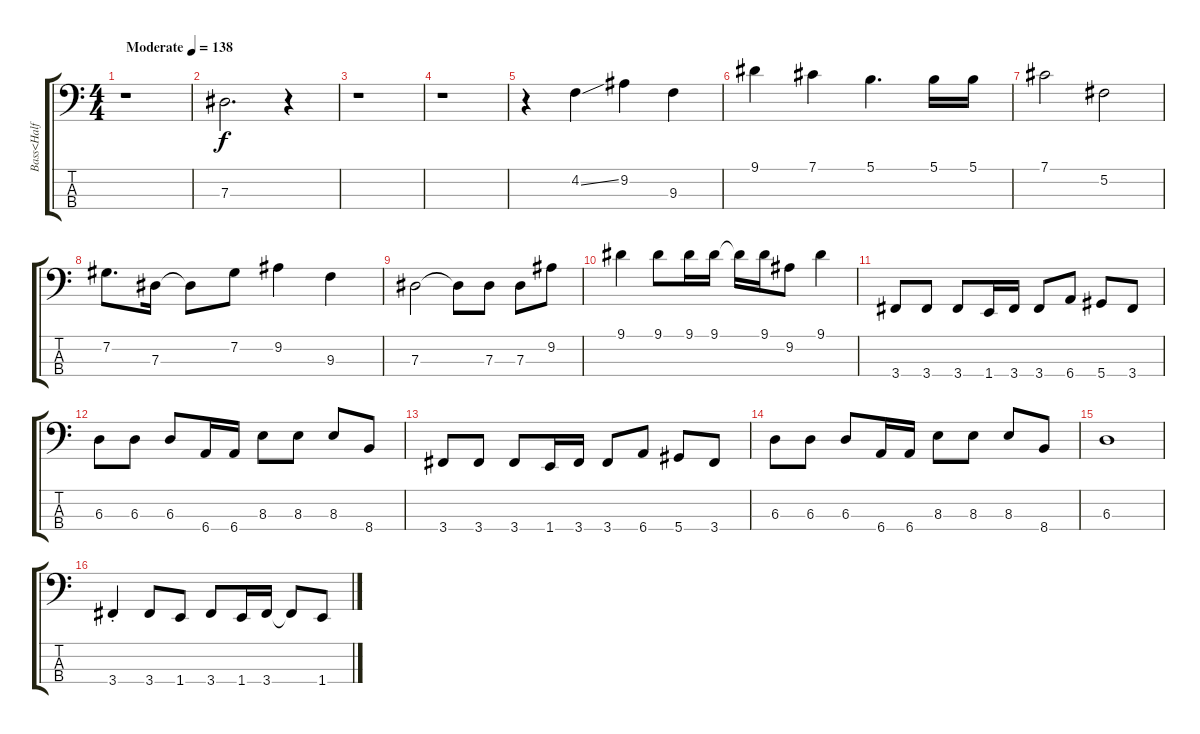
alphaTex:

\track ("Bass<Half Down>" "Bass<Half ") {instrument electricbasspick}
\staff {score tabs}
\tuning (Gb2 Db2 Ab1 Eb1) {hide}
\ts (4 4)
\tempo (138 "Moderate")
\clef f4
\ks c
r.1{dy f instrument electricbasspick} |
7.3.2{d} r.4 |
r.1 |
r.1 |
r.4 4.2{ss}.4 9.2.4 9.3.4 |
9.1.4 7.1.4 5.1.4{d} 5.1.16 5.1.16 |
7.1.2 5.2.2 |
7.2.8{d} 7.3.16 7.3{t}.8 7.2.8 9.2.4 9.3.4 |
7.3.2 7.3{t}.8 7.3.8 7.3.8 9.2.8 |
9.1.4 9.1.8 9.1.16 9.1.16 9.1{t}.16 9.1.16 9.2.8 9.1.4 |
3.4.8 3.4.8 3.4.8 1.4.16 3.4.16 3.4.8 6.4.8 5.4.8 3.4.8 |
6.3.8 6.3.8 6.3.8 6.4.16 6.4.16 8.3.8 8.3.8 8.3.8 8.4.8 |
3.4.8 3.4.8 3.4.8 1.4.16 3.4.16 3.4.8 6.4.8 5.4.8 3.4.8 |
6.3.8 6.3.8 6.3.8 6.4.16 6.4.16 8.3.8 8.3.8 8.3.8 8.4.8 |
6.3.1 |
3.4{st}.4 3.4.8 1.4.8 3.4.8 1.4.16 3.4.16 3.4{t}.8 1.4.8
